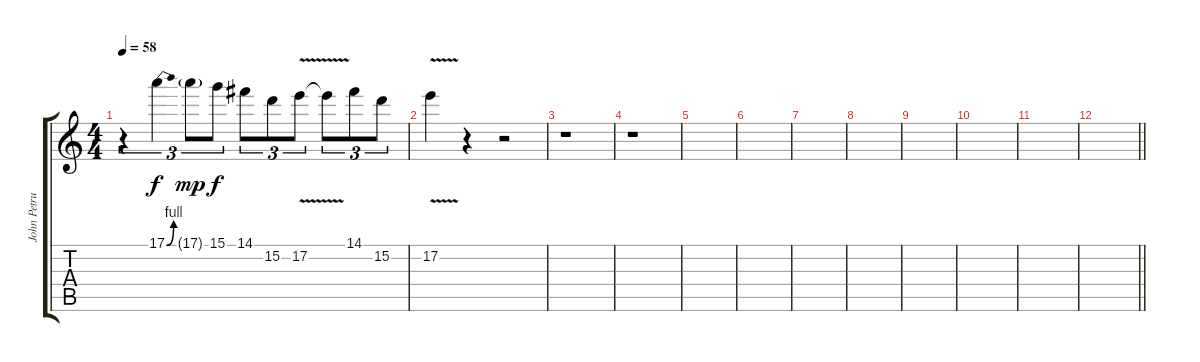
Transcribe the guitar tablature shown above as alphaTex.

\track ("John Petrucci" "John Petru") {instrument acousticguitarsteel}
\staff {score tabs}
\tuning (E4 B3 G3 D3 A2 E2) {hide}
\ts (4 4)
\tempo 58
\clef g2
\ks c
r.4{tu (3 2) dy f} 17.1{be (bend 0 0 60 4)}.4{tu (3 2)} 17.1{g}.8{tu (3 2) dy mp} 15.1.8{tu (3 2) dy f} 14.1.8{tu (3 2)} 15.2.8{tu (3 2)} 17.2{v}.8{tu (3 2)} 17.2{t}.8{tu (3 2)} 14.1.8{tu (3 2)} 15.2.8{tu (3 2)} |
17.2{v}.4 r.4 r.2 |
r.1 |
r.1 |
|
|
|
|
|
|
|
\barLineRight lightlight
